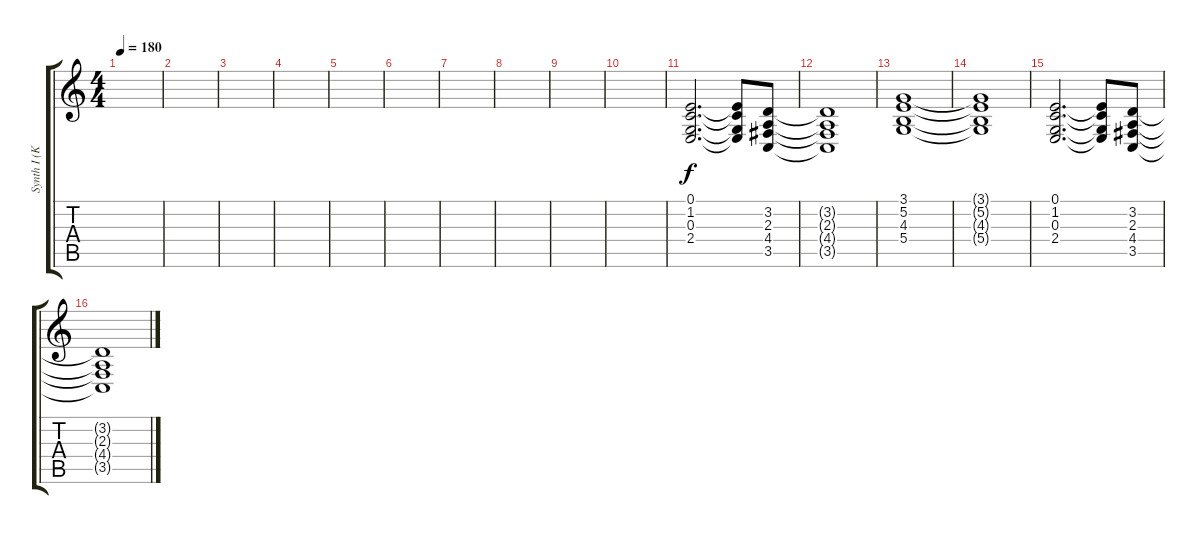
\track ("Synth I (Kotobuki Tsumugi)" "Synth I (K") {instrument rockorgan}
\staff {score tabs}
\tuning (E4 B3 G3 D3 A2 E2) {hide}
\ts (4 4)
\tempo 180
\clef g2
\ks c
|
|
|
|
|
|
|
|
|
|
(0.1 1.2 0.3 2.4).2{d} (0.1{t} 1.2{t} 0.3{t} 2.4{t}).8 (3.2 2.3 4.4 3.5).8 |
(3.2{t} 2.3{t} 4.4{t} 3.5{t}).1 |
(3.1 5.2 4.3 5.4).1 |
(3.1{t} 5.2{t} 4.3{t} 5.4{t}).1 |
(0.1 1.2 0.3 2.4).2{d} (0.1{t} 1.2{t} 0.3{t} 2.4{t}).8 (3.2 2.3 4.4 3.5).8 |
(3.2{t} 2.3{t} 4.4{t} 3.5{t}).1
